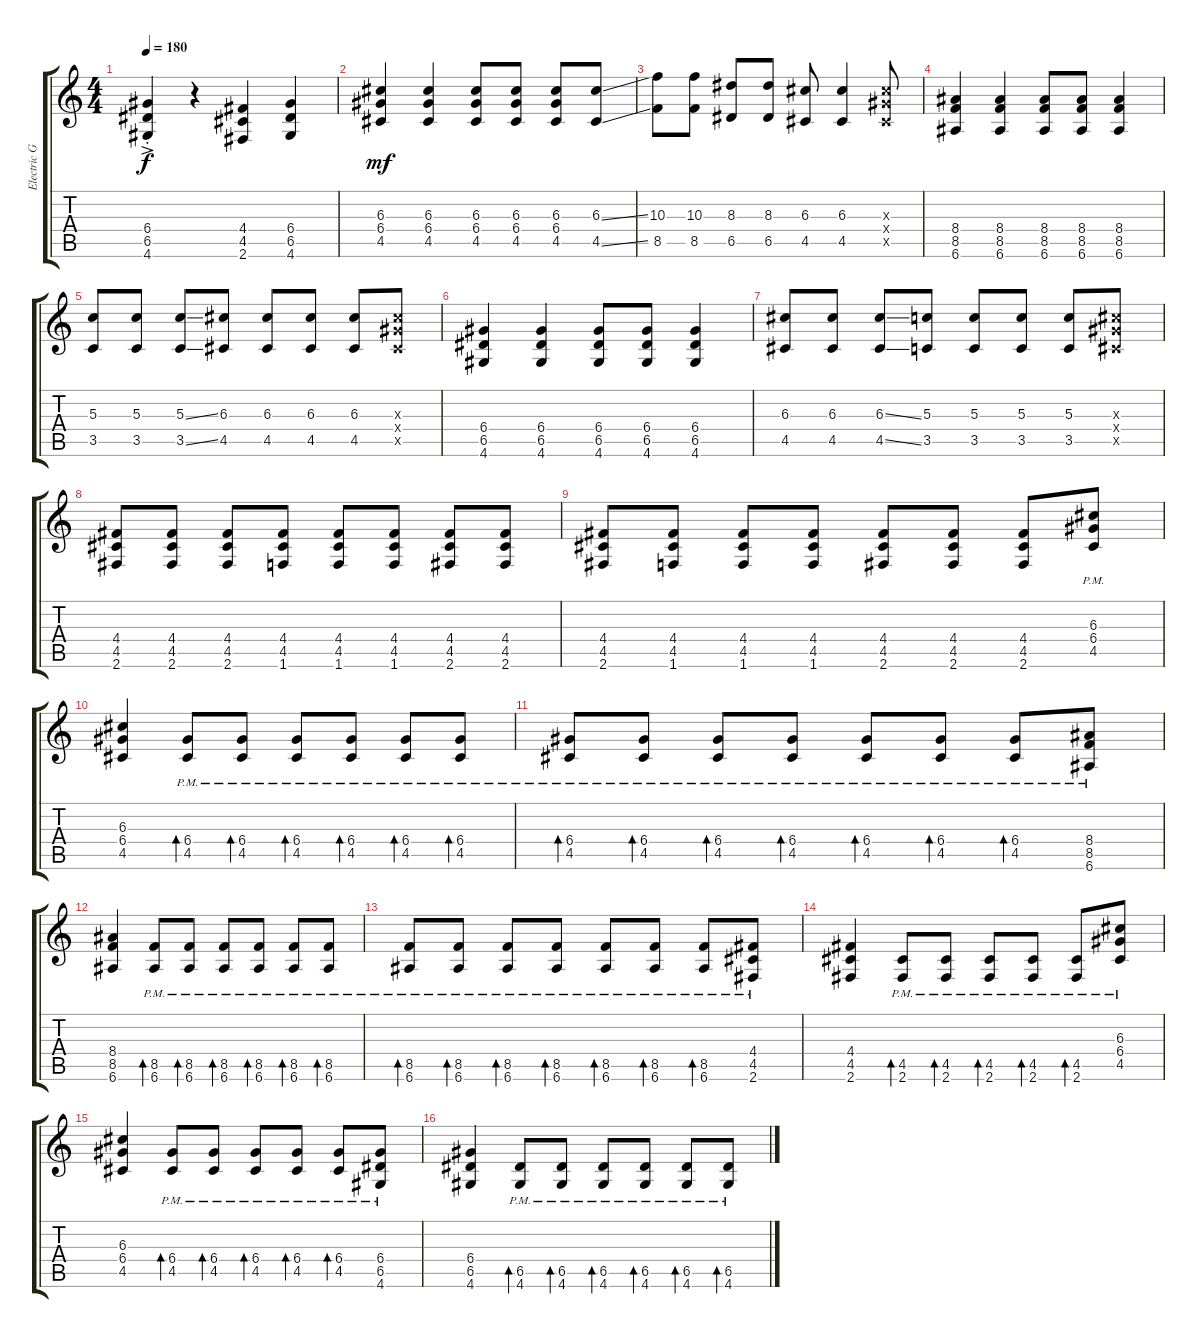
\track ("Electric Guitar" "Electric G") {instrument overdrivenguitar}
\staff {score tabs}
\tuning (E4 B3 G3 D3 A2 E2) {hide}
\ts (4 4)
\tempo 180
\clef g2
\ks c
(6.4{ac st} 6.5{ac st} 4.6{ac st}).4{dy f} r.4 (4.4 4.5 2.6).4 (6.4 6.5 4.6).4 |
(6.3 6.4 4.5).4{dy mf} (6.3 6.4 4.5).4 (6.3 6.4 4.5).8 (6.3 6.4 4.5).8 (6.3 6.4 4.5).8 (6.3{ss} 4.5{ss}).8 |
(10.3 8.5).8 (10.3 8.5).8 (8.3 6.5).8 (8.3 6.5).8 (6.3 4.5).8 (6.3 4.5).4 (6.3{x} 6.4{x} 4.5{x}).8 |
(8.4 8.5 6.6).4 (8.4 8.5 6.6).4 (8.4 8.5 6.6).8 (8.4 8.5 6.6).8 (8.4 8.5 6.6).4 |
(5.3 3.5).8 (5.3 3.5).8 (5.3{ss} 3.5{ss}).8 (6.3 4.5).8 (6.3 4.5).8 (6.3 4.5).8 (6.3 4.5).8 (6.3{x} 6.4{x} 4.5{x}).8 |
(6.4 6.5 4.6).4 (6.4 6.5 4.6).4 (6.4 6.5 4.6).8 (6.4 6.5 4.6).8 (6.4 6.5 4.6).4 |
(6.3 4.5).8 (6.3 4.5).8 (6.3{ss} 4.5{ss}).8 (5.3 3.5).8 (5.3 3.5).8 (5.3 3.5).8 (5.3 3.5).8 (6.3{x} 6.4{x} 4.5{x}).8 |
(4.4 4.5 2.6).8 (4.4 4.5 2.6).8 (4.4 4.5 2.6).8 (4.4 4.5 1.6).8 (4.4 4.5 1.6).8 (4.4 4.5 1.6).8 (4.4 4.5 2.6).8 (4.4 4.5 2.6).8 |
(4.4 4.5 2.6).8 (4.4 4.5 1.6).8 (4.4 4.5 1.6).8 (4.4 4.5 1.6).8 (4.4 4.5 2.6).8 (4.4 4.5 2.6).8 (4.4 4.5 2.6).8 (6.3{pm} 6.4{pm} 4.5{pm}).8 |
(6.3 6.4 4.5).4 (6.4{pm} 4.5{pm}).8{bd 30} (6.4{pm} 4.5{pm}).8{bd 30} (6.4{pm} 4.5{pm}).8{bd 30} (6.4{pm} 4.5{pm}).8{bd 30} (6.4{pm} 4.5{pm}).8{bd 30} (6.4{pm} 4.5{pm}).8{bd 30} |
(6.4{pm} 4.5{pm}).8{bd 30} (6.4{pm} 4.5{pm}).8{bd 30} (6.4{pm} 4.5{pm}).8{bd 30} (6.4{pm} 4.5{pm}).8{bd 30} (6.4{pm} 4.5{pm}).8{bd 30} (6.4{pm} 4.5{pm}).8{bd 30} (6.4{pm} 4.5{pm}).8{bd 30} (8.4{pm} 8.5{pm} 6.6{pm}).8 |
(8.4 8.5 6.6).4 (8.5{pm} 6.6{pm}).8{bd 30} (8.5{pm} 6.6{pm}).8{bd 30} (8.5{pm} 6.6{pm}).8{bd 30} (8.5{pm} 6.6{pm}).8{bd 30} (8.5{pm} 6.6{pm}).8{bd 30} (8.5{pm} 6.6{pm}).8{bd 30} |
(8.5{pm} 6.6{pm}).8{bd 30} (8.5{pm} 6.6{pm}).8{bd 30} (8.5{pm} 6.6{pm}).8{bd 30} (8.5{pm} 6.6{pm}).8{bd 30} (8.5{pm} 6.6{pm}).8{bd 30} (8.5{pm} 6.6{pm}).8{bd 30} (8.5{pm} 6.6{pm}).8{bd 30} (4.4{pm} 4.5{pm} 2.6{pm}).8 |
(4.4 4.5 2.6).4 (4.5{pm} 2.6{pm}).8{bd 30} (4.5{pm} 2.6{pm}).8{bd 30} (4.5{pm} 2.6{pm}).8{bd 30} (4.5{pm} 2.6{pm}).8{bd 30} (4.5{pm} 2.6{pm}).8{bd 30} (6.3{pm} 6.4{pm} 4.5{pm}).8 |
(6.3 6.4 4.5).4 (6.4{pm} 4.5{pm}).8{bd 30} (6.4{pm} 4.5{pm}).8{bd 30} (6.4{pm} 4.5{pm}).8{bd 30} (6.4{pm} 4.5{pm}).8{bd 30} (6.4{pm} 4.5{pm}).8{bd 30} (6.4{pm} 6.5{pm} 4.6{pm}).8 |
(6.4 6.5 4.6).4 (6.5{pm} 4.6{pm}).8{bd 30} (6.5{pm} 4.6{pm}).8{bd 30} (6.5{pm} 4.6{pm}).8{bd 30} (6.5{pm} 4.6{pm}).8{bd 30} (6.5{pm} 4.6{pm}).8{bd 30} (6.5{pm} 4.6{pm}).8{bd 30}
